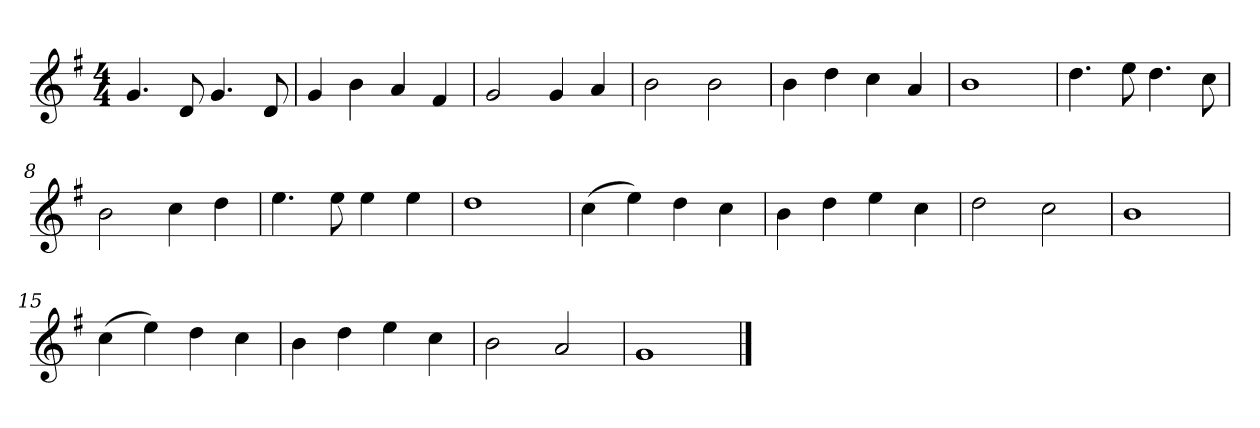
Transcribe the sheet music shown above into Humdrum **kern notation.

**kern
*part1
*staff1
*k[f#]
*M4/4
*MM120
=1
4.g
8d
4.g
8d
=2
4g
4b
4a
4f#
=3
2g
4g
4a
=4
2b
2b
=5
4b
4dd
4cc
4a
=6
1b
=7
4.dd
8ee
4.dd
8cc
=8
2b
4cc
4dd
=9
4.ee
8ee
4ee
4ee
=10
1dd
=11
(4cc
4ee)
4dd
4cc
=12
4b
4dd
4ee
4cc
=13
2dd
2cc
=14
1b
=15
(4cc
4ee)
4dd
4cc
=16
4b
4dd
4ee
4cc
=17
2b
2a
=18
1g
==
*-
